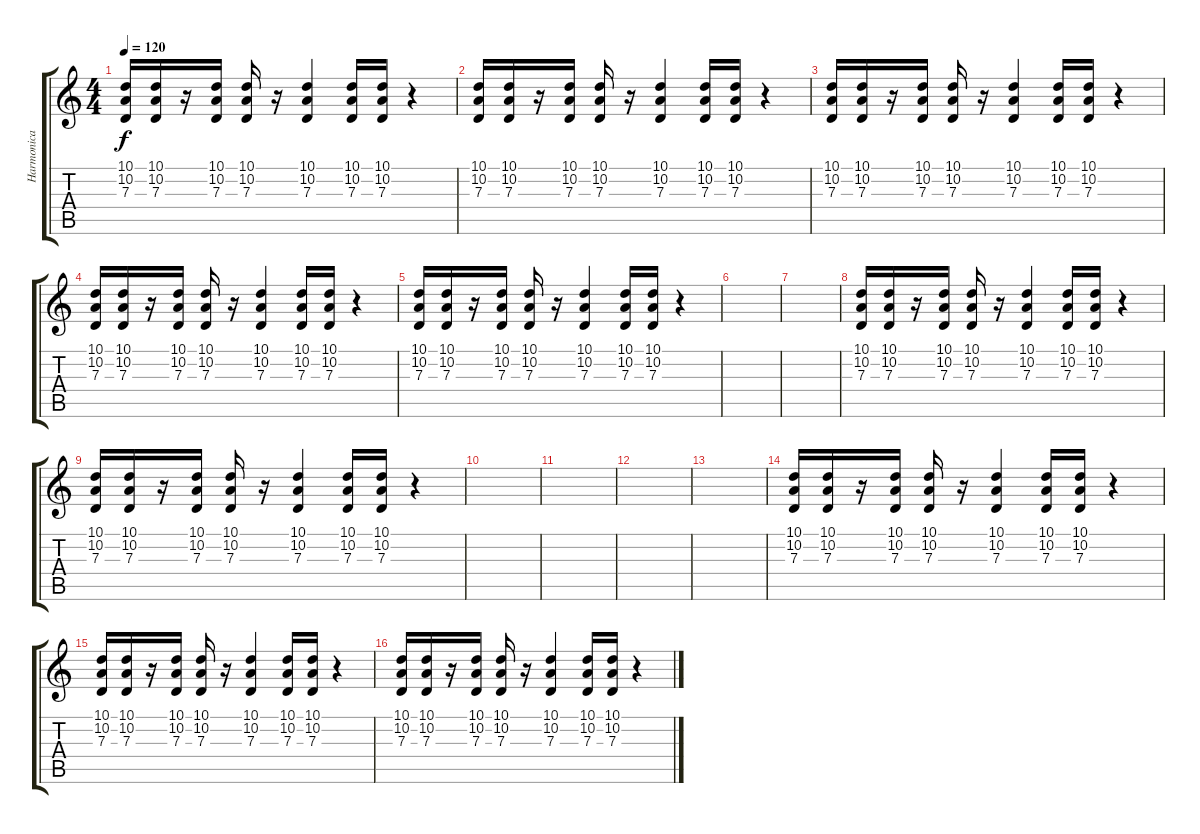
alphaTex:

\track ("Harmonica" "Harmonica") {instrument harmonica}
\staff {score tabs}
\tuning (E4 B3 G3 D3 A2 E2) {hide}
\ts (4 4)
\tempo 120
\clef g2
\ks c
(10.1 10.2 7.3).16{dy f} (10.1 10.2 7.3).16 r.16 (10.1 10.2 7.3).16 (10.1 10.2 7.3).16 r.16 (10.1 10.2 7.3).4 (10.1 10.2 7.3).16 (10.1 10.2 7.3).16 r.4 |
(10.1 10.2 7.3).16 (10.1 10.2 7.3).16 r.16 (10.1 10.2 7.3).16 (10.1 10.2 7.3).16 r.16 (10.1 10.2 7.3).4 (10.1 10.2 7.3).16 (10.1 10.2 7.3).16 r.4 |
(10.1 10.2 7.3).16 (10.1 10.2 7.3).16 r.16 (10.1 10.2 7.3).16 (10.1 10.2 7.3).16 r.16 (10.1 10.2 7.3).4 (10.1 10.2 7.3).16 (10.1 10.2 7.3).16 r.4 |
(10.1 10.2 7.3).16 (10.1 10.2 7.3).16 r.16 (10.1 10.2 7.3).16 (10.1 10.2 7.3).16 r.16 (10.1 10.2 7.3).4 (10.1 10.2 7.3).16 (10.1 10.2 7.3).16 r.4 |
(10.1 10.2 7.3).16 (10.1 10.2 7.3).16 r.16 (10.1 10.2 7.3).16 (10.1 10.2 7.3).16 r.16 (10.1 10.2 7.3).4 (10.1 10.2 7.3).16 (10.1 10.2 7.3).16 r.4 |
|
|
(10.1 10.2 7.3).16 (10.1 10.2 7.3).16 r.16 (10.1 10.2 7.3).16 (10.1 10.2 7.3).16 r.16 (10.1 10.2 7.3).4 (10.1 10.2 7.3).16 (10.1 10.2 7.3).16 r.4 |
(10.1 10.2 7.3).16 (10.1 10.2 7.3).16 r.16 (10.1 10.2 7.3).16 (10.1 10.2 7.3).16 r.16 (10.1 10.2 7.3).4 (10.1 10.2 7.3).16 (10.1 10.2 7.3).16 r.4 |
|
|
|
|
(10.1 10.2 7.3).16 (10.1 10.2 7.3).16 r.16 (10.1 10.2 7.3).16 (10.1 10.2 7.3).16 r.16 (10.1 10.2 7.3).4 (10.1 10.2 7.3).16 (10.1 10.2 7.3).16 r.4 |
(10.1 10.2 7.3).16 (10.1 10.2 7.3).16 r.16 (10.1 10.2 7.3).16 (10.1 10.2 7.3).16 r.16 (10.1 10.2 7.3).4 (10.1 10.2 7.3).16 (10.1 10.2 7.3).16 r.4 |
(10.1 10.2 7.3).16 (10.1 10.2 7.3).16 r.16 (10.1 10.2 7.3).16 (10.1 10.2 7.3).16 r.16 (10.1 10.2 7.3).4 (10.1 10.2 7.3).16 (10.1 10.2 7.3).16 r.4
